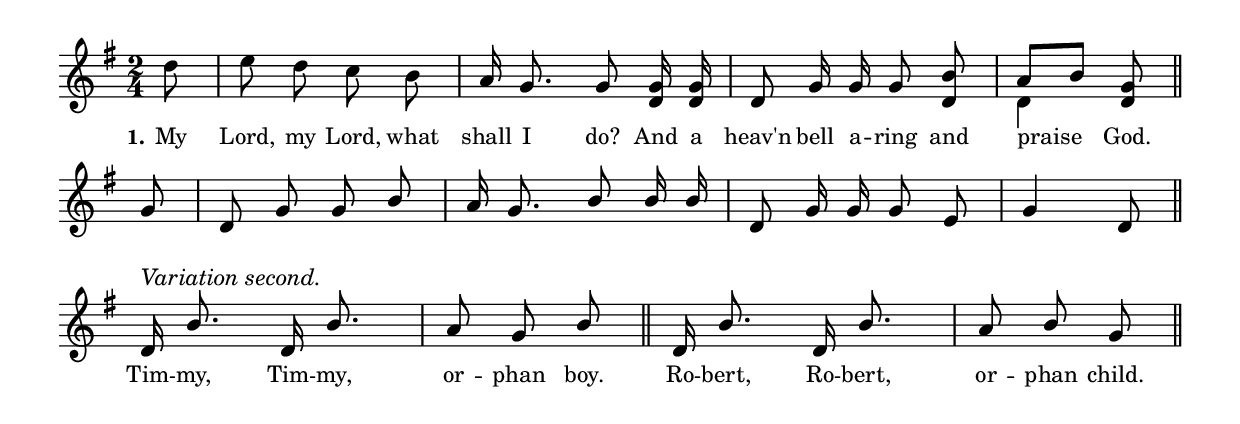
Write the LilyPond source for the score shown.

% 027.ly - Score sheet for "Heaven bell a-ring."
% Copyright (C) 2007  Marcus Brinkmann <marcus@gnu.org>
%
% This score sheet is free software; you can redistribute it and/or
% modify it under the terms of the Creative Commons Legal Code
% Attribution-ShareALike as published by Creative Commons; either
% version 2.0 of the License, or (at your option) any later version.
%
% This score sheet is distributed in the hope that it will be useful,
% but WITHOUT ANY WARRANTY; without even the implied warranty of
% MERCHANTABILITY or FITNESS FOR A PARTICULAR PURPOSE.  See the
% Creative Commons Legal Code Attribution-ShareALike for more details.
%
% You should have received a copy of the Creative Commons Legal Code
% Attribution-ShareALike along with this score sheet; if not, write to
% Creative Commons, 543 Howard Street, 5th Floor,
% San Francisco, CA 94105-3013  United States

\version "2.10.0"

%\header
%{
%  title = "Heaven bell a-ring"
%  composer = "trad."
%}

melody =
<<
  \context Voice
  {
    \set Staff.midiInstrument = "acoustic grand"
    \override Staff.VerticalAxisGroup #'minimum-Y-extent = #'(0 . 0)
    
    \autoBeamOff
    
    \time 2/4
    \clef violin
    \key g \major
    
    {
      \partial 8 d''8 | e''8 d'' c'' b' |
      a'16 g'8. g'8 <g' d'>16 <g' d'> |
      d'8 g'16 g' g'8 <d' b'> |
      << { \stemUp a'8[ b'] \stemNeutral } << \\ { d'4 } >> >> <d' g'>8 |
      \bar "||" \break
      
      \override Stem #'neutral-direction = #1 
      \partial 8 g'8 | d'8 g' g' b' | a'16 g'8. b'8 b'16 b' |
      d'8 g'16 g'16 g'8 e' | g'4 d'8 \bar "||" \break
	    
      \partial 2
      d'16^\markup { "" \raise #1 \italic { Variation second. } }
      b'8. d'16 b'8. | a'8 g'8 b'8 \bar "||"
      \partial 2
      d'16 b'8. d'16 b'8. | a'8 b'8 g'8 \bar "||"
    }
  }
  \lyricsto "" \new Lyrics
  {
    \override LyricText #'font-size = #0
    \override StanzaNumber #'font-size = #-1

    \set stanza = "1."
    My Lord, my Lord, what shall I do? 
    And a heav'n bell a -- ring and praise God.
    
    "" "" "" "" "" "" "" "" "" "" "" "" "" "" "" "" ""
    Tim -- my, Tim -- my, or -- phan boy.
    Ro -- bert, Ro -- bert, or -- phan child.
  }
>>


\score
{
  \new Staff { \melody }

  \layout { indent = 0.0 }
}

\score
{
  \new Staff { \unfoldRepeats \melody }

  
  \midi {
    \context {
      \Score
      tempoWholesPerMinute = #(ly:make-moment 82 4)
      }
    }


}
